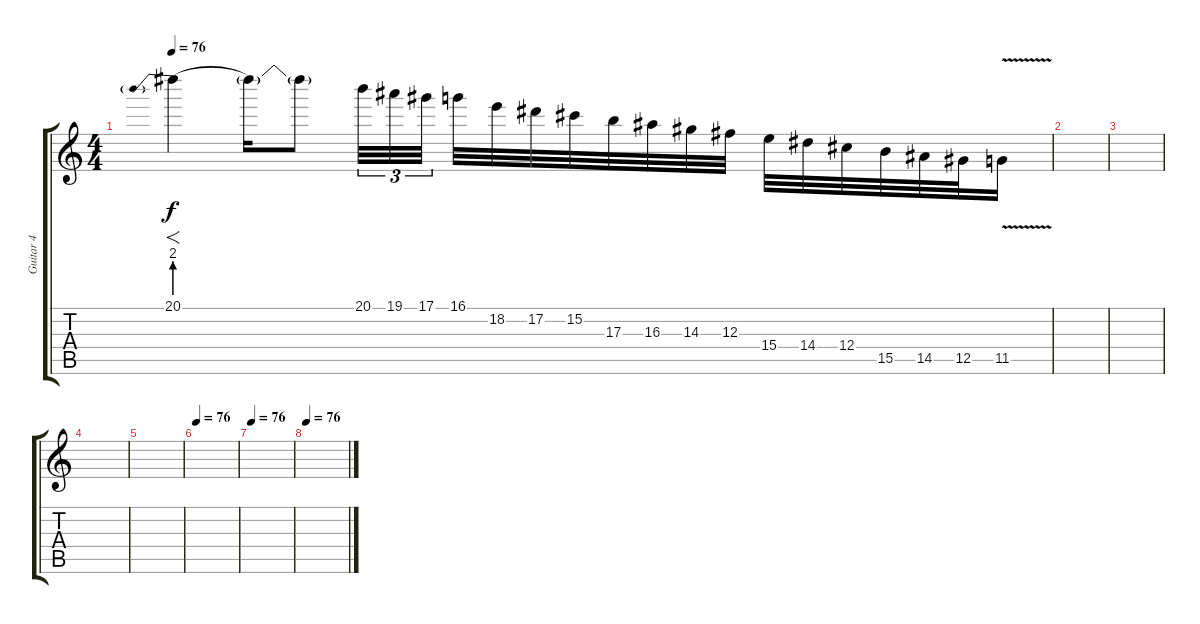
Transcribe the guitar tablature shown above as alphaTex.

\track ("Guitar 4" "Guitar 4") {instrument overdrivenguitar}
\staff {score tabs}
\tuning (Eb4 Bb3 Gb3 Db3 Ab2 Eb2) {hide}
\ts (4 4)
\tempo 76
\clef g2
\ks c
20.1{be (prebend 0 8 60 8)}.4{f dy f} 20.1{t}.16 20.1{t}.8 20.1.32{tu (3 2)} 19.1.32{tu (3 2)} 17.1.32{tu (3 2)} 16.1.32 18.2.32 17.2.32 15.2.32 17.3.32 16.3.32 14.3.32 12.3.32 15.4.32 14.4.32 12.4.32 15.5.32 14.5.32 12.5.32 11.5{v}.16 |
|
|
|
|
\tempo 76
|
\tempo 76
|
\tempo 76
